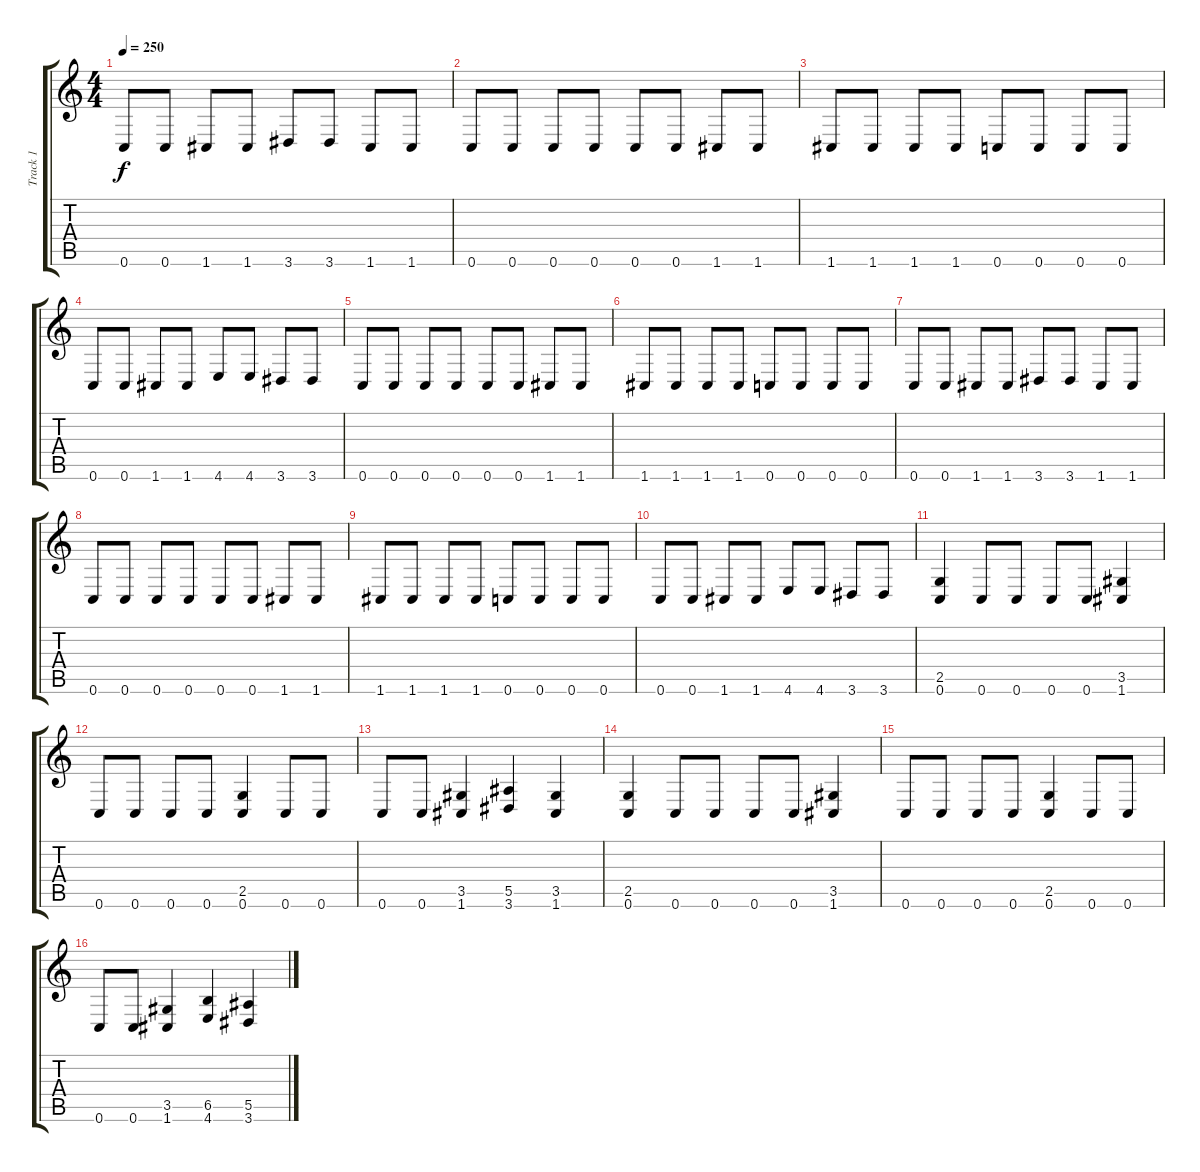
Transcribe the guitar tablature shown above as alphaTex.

\track ("Track 1" "Track 1") {instrument overdrivenguitar}
\staff {score tabs}
\tuning (C4 G3 Eb3 Bb2 F2 C2) {hide}
\ts (4 4)
\tempo 250
\clef g2
\ks c
0.6.8{dy f} 0.6.8 1.6.8 1.6.8 3.6.8 3.6.8 1.6.8 1.6.8 |
0.6.8 0.6.8 0.6.8 0.6.8 0.6.8 0.6.8 1.6.8 1.6.8 |
1.6.8 1.6.8 1.6.8 1.6.8 0.6.8 0.6.8 0.6.8 0.6.8 |
0.6.8 0.6.8 1.6.8 1.6.8 4.6.8 4.6.8 3.6.8 3.6.8 |
0.6.8 0.6.8 0.6.8 0.6.8 0.6.8 0.6.8 1.6.8 1.6.8 |
1.6.8 1.6.8 1.6.8 1.6.8 0.6.8 0.6.8 0.6.8 0.6.8 |
0.6.8 0.6.8 1.6.8 1.6.8 3.6.8 3.6.8 1.6.8 1.6.8 |
0.6.8 0.6.8 0.6.8 0.6.8 0.6.8 0.6.8 1.6.8 1.6.8 |
1.6.8 1.6.8 1.6.8 1.6.8 0.6.8 0.6.8 0.6.8 0.6.8 |
0.6.8 0.6.8 1.6.8 1.6.8 4.6.8 4.6.8 3.6.8 3.6.8 |
(2.5 0.6).4 0.6.8 0.6.8 0.6.8 0.6.8 (3.5 1.6).4 |
0.6.8 0.6.8 0.6.8 0.6.8 (2.5 0.6).4 0.6.8 0.6.8 |
0.6.8 0.6.8 (3.5 1.6).4 (5.5 3.6).4 (3.5 1.6).4 |
(2.5 0.6).4 0.6.8 0.6.8 0.6.8 0.6.8 (3.5 1.6).4 |
0.6.8 0.6.8 0.6.8 0.6.8 (2.5 0.6).4 0.6.8 0.6.8 |
0.6.8 0.6.8 (3.5 1.6).4 (6.5 4.6).4 (5.5 3.6).4
